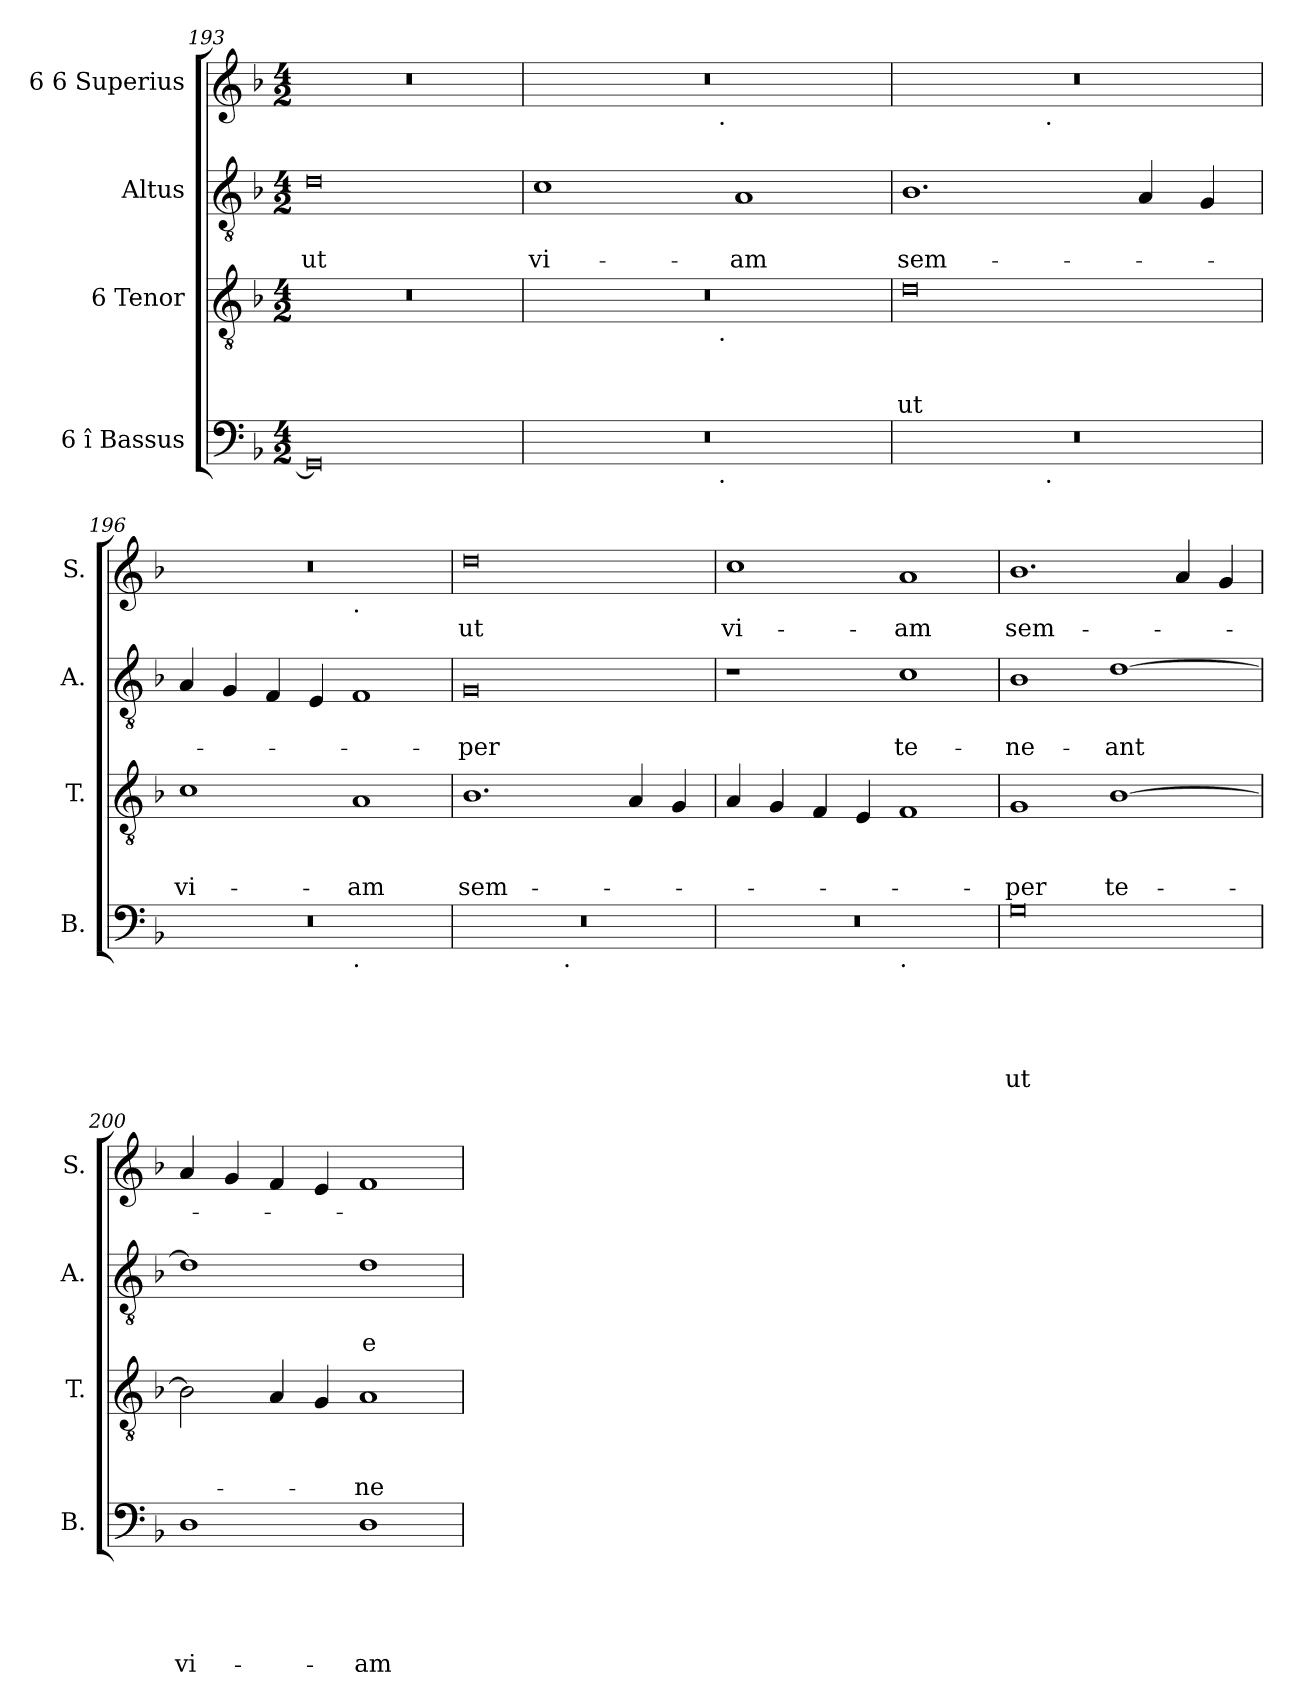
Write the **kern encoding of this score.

**kern	**text	**text	**text	**text	**text	**kern	**text	**text	**text	**kern	**text	**text	**kern	**text
*part4	*part4	*part4	*part4	*part4	*part4	*part3	*part3	*part3	*part3	*part2	*part2	*part2	*part1	*part1
*staff4	*staff4	*staff4	*staff4	*staff4	*staff4	*staff3	*staff3	*staff3	*staff3	*staff2	*staff2	*staff2	*staff1	*staff1
*I"6 î Bassus	*	*	*	*	*	*I"6 Tenor	*	*	*	*I"Altus	*	*	*I"6 6 Superius	*
*I'B.	*	*	*	*	*	*I'T.	*	*	*	*I'A.	*	*	*I'S.	*
*clefF4	*	*	*	*	*	*clefGv2	*	*	*	*clefGv2	*	*	*clefG2	*
*k[b-]	*	*	*	*	*	*k[b-]	*	*	*	*k[b-]	*	*	*k[b-]	*
*F:	*	*	*	*	*	*F:	*	*	*	*F:	*	*	*F:	*
*M4/2	*	*	*	*	*	*M4/2	*	*	*	*M4/2	*	*	*M4/2	*
=193	=193	=193	=193	=193	=193	=193	=193	=193	=193	=193	=193	=193	=193	=193
!	!	!	!	!	!	!	!	!	!	!	!	!LO:LY:b	!	!
0GG]	.	.	.	.	.	0r	.	.	.	0d	.	ut	0r	.
=194	=194	=194	=194	=194	=194	=194	=194	=194	=194	=194	=194	=194	=194	=194
!	!	!	!	!	!	!	!	!	!	!	!	!LO:LY:b	!	!
*^	*	*	*	*	*	*^	*	*	*	*	*	*	*^	*
0r	2ryy	.	.	.	.	.	0r	2ryy	.	.	.	1c	.	vi-	0r	2ryy	.
.	4...ryy	.	.	.	.	.	.	4...ryy	.	.	.	.	.	.	.	4...ryy	.
!	!	!	!	!	!	!	!	!	!	!	!	!	!	!	!	!LO:TX:b:t=.	!
!	!	!	!	!	!	!	!	!LO:TX:b:t=.	!	!	!	!	!	!	!	!	!
!	!LO:TX:b:t=.	!	!	!	!	!	!	!	!	!	!	!	!	!	!	!	!
.	1ryy	.	.	.	.	.	.	1ryy	.	.	.	.	.	.	.	1ryy	.
!	!	!	!	!	!	!	!	!	!	!	!	!	!	!LO:LY:b	!	!	!
.	.	.	.	.	.	.	.	.	.	.	.	1A	.	-am	.	.	.
.	32ryy	.	.	.	.	.	.	32ryy	.	.	.	.	.	.	.	32ryy	.
!!LO:LB:g=z	!!
=195	=195	=195	=195	=195	=195	=195	=195	=195	=195	=195	=195	=195	=195	=195	=195	=195	=195
!	!	!	!	!	!	!	!	!	!	!	!LO:LY:b	!	!	!LO:LY:b	!	!	!
*	*	*	*	*	*	*	*v	*v	*	*	*	*	*	*	*	*	*
0r	1ryy	.	.	.	.	.	0d	.	.	ut	1.B-	.	sem-	0r	1ryy	.
!	!	!	!	!	!	!	!	!	!	!	!	!	!	!	!LO:TX:b:t=.	!
!	!LO:TX:b:t=.	!	!	!	!	!	!	!	!	!	!	!	!	!	!	!
.	1ryy	.	.	.	.	.	.	.	.	.	.	.	.	.	1ryy	.
.	.	.	.	.	.	.	.	.	.	.	4A/	.	.	.	.	.
.	.	.	.	.	.	.	.	.	.	.	4G/	.	.	.	.	.
=196	=196	=196	=196	=196	=196	=196	=196	=196	=196	=196	=196	=196	=196	=196	=196	=196
!	!	!	!	!	!	!	!	!	!	!LO:LY:b	!	!	!	!	!	!
0r	1ryy	.	.	.	.	.	1c	.	.	vi-	4A/	.	.	0r	1ryy	.
.	.	.	.	.	.	.	.	.	.	.	4G/	.	.	.	.	.
.	.	.	.	.	.	.	.	.	.	.	4F/	.	.	.	.	.
.	.	.	.	.	.	.	.	.	.	.	4E/	.	.	.	.	.
!	!	!	!	!	!	!	!	!	!	!	!	!	!	!	!LO:TX:b:t=.	!
!	!LO:TX:b:t=.	!	!	!	!	!	!	!	!	!	!	!	!	!	!	!
!	!	!	!	!	!	!	!	!	!	!LO:LY:b	!	!	!	!	!	!
.	1ryy	.	.	.	.	.	1A	.	.	-am	1F	.	.	.	1ryy	.
=197	=197	=197	=197	=197	=197	=197	=197	=197	=197	=197	=197	=197	=197	=197	=197	=197
!	!	!	!	!	!	!	!	!	!	!LO:LY:b	!	!	!LO:LY:b	!	!	!LO:LY:b
*	*	*	*	*	*	*	*	*	*	*	*	*	*	*v	*v	*
0r	1ryy	.	.	.	.	.	1.B-	.	.	sem-	0G	.	-per	0dd	ut
!	!LO:TX:b:t=.	!	!	!	!	!	!	!	!	!	!	!	!	!	!
.	1ryy	.	.	.	.	.	.	.	.	.	.	.	.	.	.
.	.	.	.	.	.	.	4A/	.	.	.	.	.	.	.	.
.	.	.	.	.	.	.	4G/	.	.	.	.	.	.	.	.
=198	=198	=198	=198	=198	=198	=198	=198	=198	=198	=198	=198	=198	=198	=198	=198
!	!	!	!	!	!	!	!	!	!	!	!	!	!	!	!LO:LY:b
0r	1ryy	.	.	.	.	.	4A/	.	.	.	1r	.	.	1cc	vi-
.	.	.	.	.	.	.	4G/	.	.	.	.	.	.	.	.
.	.	.	.	.	.	.	4F/	.	.	.	.	.	.	.	.
.	.	.	.	.	.	.	4E/	.	.	.	.	.	.	.	.
!	!LO:TX:b:t=.	!	!	!	!	!	!	!	!	!	!	!	!	!	!
!	!	!	!	!	!	!	!	!	!	!	!	!	!LO:LY:b	!	!LO:LY:b
.	1ryy	.	.	.	.	.	1F	.	.	.	1c	.	te-	1a	-am
=199	=199	=199	=199	=199	=199	=199	=199	=199	=199	=199	=199	=199	=199	=199	=199
!	!	!	!	!	!	!LO:LY:b	!	!	!	!LO:LY:b	!	!	!LO:LY:b	!	!LO:LY:b
*v	*v	*	*	*	*	*	*	*	*	*	*	*	*	*	*
0G	.	.	.	.	ut	1G	.	.	-per	1B-	.	-ne-	1.b-	sem-
!	!	!	!	!	!	!	!	!	!LO:LY:b	!	!	!LO:LY:b	!	!
.	.	.	.	.	.	[>1B-	.	.	te-	[>1d	.	-ant	.	.
.	.	.	.	.	.	.	.	.	.	.	.	.	4a/	.
.	.	.	.	.	.	.	.	.	.	.	.	.	4g/	.
=200	=200	=200	=200	=200	=200	=200	=200	=200	=200	=200	=200	=200	=200	=200
!	!	!	!	!	!LO:LY:b	!	!	!	!	!	!	!	!	!
1D	.	.	.	.	vi-	2B-\]	.	.	.	1d]	.	.	4a/	.
.	.	.	.	.	.	.	.	.	.	.	.	.	4g/	.
.	.	.	.	.	.	4A/	.	.	.	.	.	.	4f/	.
.	.	.	.	.	.	4G/	.	.	.	.	.	.	4e/	.
!	!	!	!	!	!LO:LY:b	!	!	!	!LO:LY:b	!	!	!LO:LY:b:rj	!	!
1D	.	.	.	.	-am	1A	.	.	-ne-	1d	.	e-	1f	.
=	=	=	=	=	=	=	=	=	=	=	=	=	=	=
*-	*-	*-	*-	*-	*-	*-	*-	*-	*-	*-	*-	*-	*-	*-
